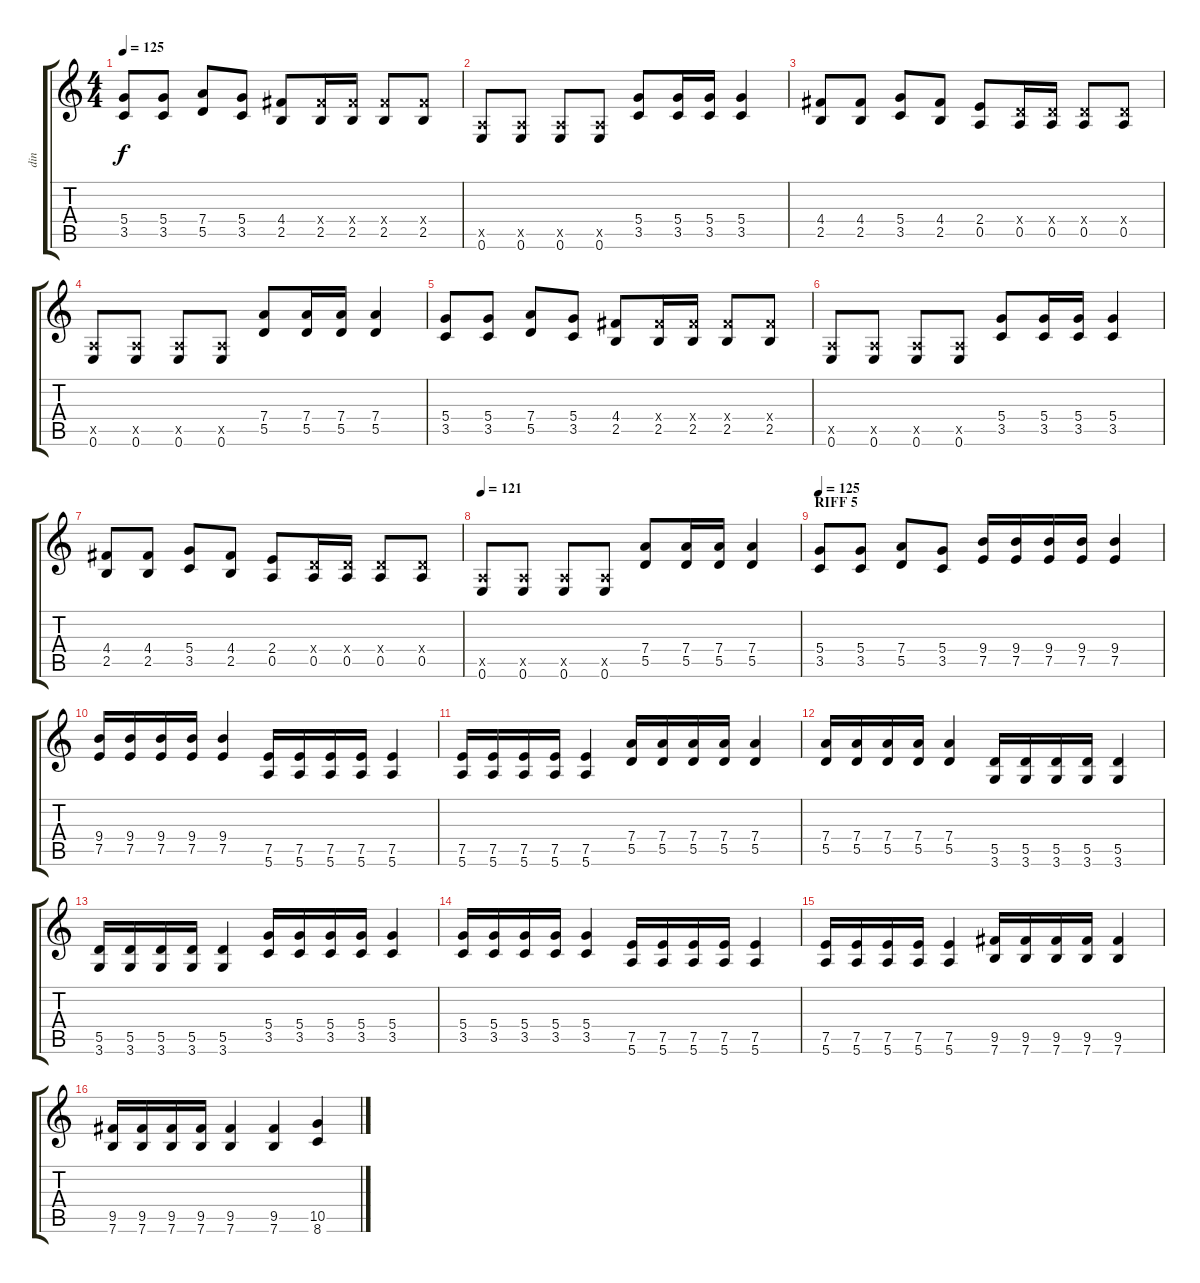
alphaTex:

\track ("din" "din") {instrument overdrivenguitar}
\staff {score tabs}
\tuning (E4 B3 G3 D3 A2 E2) {hide}
\ts (4 4)
\tempo 125
\clef g2
\ks c
(5.4 3.5).8{dy f} (5.4 3.5).8 (7.4 5.5).8 (5.4 3.5).8 (4.4 2.5).8 (4.4{x} 2.5).16 (4.4{x} 2.5).16 (4.4{x} 2.5).8 (4.4{x} 2.5).8 |
(0.5{x} 0.6).8 (0.5{x} 0.6).8 (0.5{x} 0.6).8 (0.5{x} 0.6).8 (5.4 3.5).8 (5.4 3.5).16 (5.4 3.5).16 (5.4 3.5).4 |
(4.4 2.5).8 (4.4 2.5).8 (5.4 3.5).8 (4.4 2.5).8 (2.4 0.5).8 (0.4{x} 0.5).16 (0.4{x} 0.5).16 (0.4{x} 0.5).8 (0.4{x} 0.5).8 |
(0.5{x} 0.6).8 (0.5{x} 0.6).8 (0.5{x} 0.6).8 (0.5{x} 0.6).8 (7.4 5.5).8 (7.4 5.5).16 (7.4 5.5).16 (7.4 5.5).4 |
(5.4 3.5).8 (5.4 3.5).8 (7.4 5.5).8 (5.4 3.5).8 (4.4 2.5).8 (4.4{x} 2.5).16 (4.4{x} 2.5).16 (4.4{x} 2.5).8 (4.4{x} 2.5).8 |
(0.5{x} 0.6).8 (0.5{x} 0.6).8 (0.5{x} 0.6).8 (0.5{x} 0.6).8 (5.4 3.5).8 (5.4 3.5).16 (5.4 3.5).16 (5.4 3.5).4 |
(4.4 2.5).8 (4.4 2.5).8 (5.4 3.5).8 (4.4 2.5).8 (2.4 0.5).8 (0.4{x} 0.5).16 (0.4{x} 0.5).16 (0.4{x} 0.5).8 (0.4{x} 0.5).8 |
\tempo 121
(0.5{x} 0.6).8 (0.5{x} 0.6).8 (0.5{x} 0.6).8 (0.5{x} 0.6).8 (7.4 5.5).8 (7.4 5.5).16 (7.4 5.5).16 (7.4 5.5).4 |
\section ("" "RIFF 5")
\tempo 125
(5.4 3.5).8 (5.4 3.5).8 (7.4 5.5).8 (5.4 3.5).8 (9.4 7.5).16 (9.4 7.5).16 (9.4 7.5).16 (9.4 7.5).16 (9.4 7.5).4 |
(9.4 7.5).16 (9.4 7.5).16 (9.4 7.5).16 (9.4 7.5).16 (9.4 7.5).4 (7.5 5.6).16 (7.5 5.6).16 (7.5 5.6).16 (7.5 5.6).16 (7.5 5.6).4 |
(7.5 5.6).16 (7.5 5.6).16 (7.5 5.6).16 (7.5 5.6).16 (7.5 5.6).4 (7.4 5.5).16 (7.4 5.5).16 (7.4 5.5).16 (7.4 5.5).16 (7.4 5.5).4 |
(7.4 5.5).16 (7.4 5.5).16 (7.4 5.5).16 (7.4 5.5).16 (7.4 5.5).4 (5.5 3.6).16 (5.5 3.6).16 (5.5 3.6).16 (5.5 3.6).16 (5.5 3.6).4 |
(5.5 3.6).16 (5.5 3.6).16 (5.5 3.6).16 (5.5 3.6).16 (5.5 3.6).4 (5.4 3.5).16 (5.4 3.5).16 (5.4 3.5).16 (5.4 3.5).16 (5.4 3.5).4 |
(5.4 3.5).16 (5.4 3.5).16 (5.4 3.5).16 (5.4 3.5).16 (5.4 3.5).4 (7.5 5.6).16 (7.5 5.6).16 (7.5 5.6).16 (7.5 5.6).16 (7.5 5.6).4 |
(7.5 5.6).16 (7.5 5.6).16 (7.5 5.6).16 (7.5 5.6).16 (7.5 5.6).4 (9.5 7.6).16 (9.5 7.6).16 (9.5 7.6).16 (9.5 7.6).16 (9.5 7.6).4 |
(9.5 7.6).16 (9.5 7.6).16 (9.5 7.6).16 (9.5 7.6).16 (9.5 7.6).4 (9.5 7.6).4 (10.5 8.6).4
